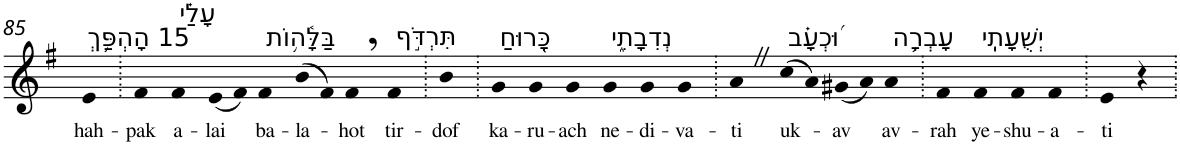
**kern	**text
*part1	*part1
*staff1	*staff1
*I"Piano	*
*I'Pno	*
!!LO:PB:g=z
*clefG2	*
*k[f#]	*
*G:	*
=85	=85
!LO:TX:a:t=15 הָהְפַּ֥ךְ	!
!	!LO:LY:b
4e	hah-
=86.	=86.
!	!LO:LY:b
4f#	-pak
!LO:TX:a:t=עָלַ֗י	!
!	!LO:LY:b
4f#	a-
!	!LO:LY:b
(8e	-lai
8f#)	.
!LO:TX:a:t=בַּלָּ֫ה֥וֹת	!
!	!LO:LY:b
4f#	ba-
!	!LO:LY:b
(8b	-la-
8f#)	.
!	!LO:LY:b
4f#,	-hot
!LO:TX:a:t=תִּרְדֹּ֣ף	!
!	!LO:LY:b
4f#	tir-
=87.	=87.
!	!LO:LY:b
4b	-dof
=88.	=88.
!LO:TX:a:t=כָּ֭רוּחַ	!
!	!LO:LY:b
4g	ka-
!	!LO:LY:b
4g	-ru-
!	!LO:LY:b
4g	-ach
!LO:TX:a:t=נְדִבָתִ֑י	!
!	!LO:LY:b
4g	ne-
!	!LO:LY:b
4g	-di-
!	!LO:LY:b
4g	-va-
=89.	=89.
!	!LO:LY:b
4aZ	-ti
!LO:TX:a:t=וּ֝כְעָ֗ב	!
!	!LO:LY:b
(8cc	uk-
8a)	.
!	!LO:LY:b
(8g#X	-av
8a)	.
!LO:TX:a:t=עָבְרָ֥ה	!
!	!LO:LY:b
4a	av-
=90.	=90.
!	!LO:LY:b
4f#	-rah
!LO:TX:a:t=יְשֻׁעָתִֽי	!
!	!LO:LY:b
4f#	ye-
!	!LO:LY:b
4f#	-shu-
!	!LO:LY:b
4f#	-a-
=91.	=91.
!	!LO:LY:b
4e	-ti
4r	.
=.	=.
*-	*-
